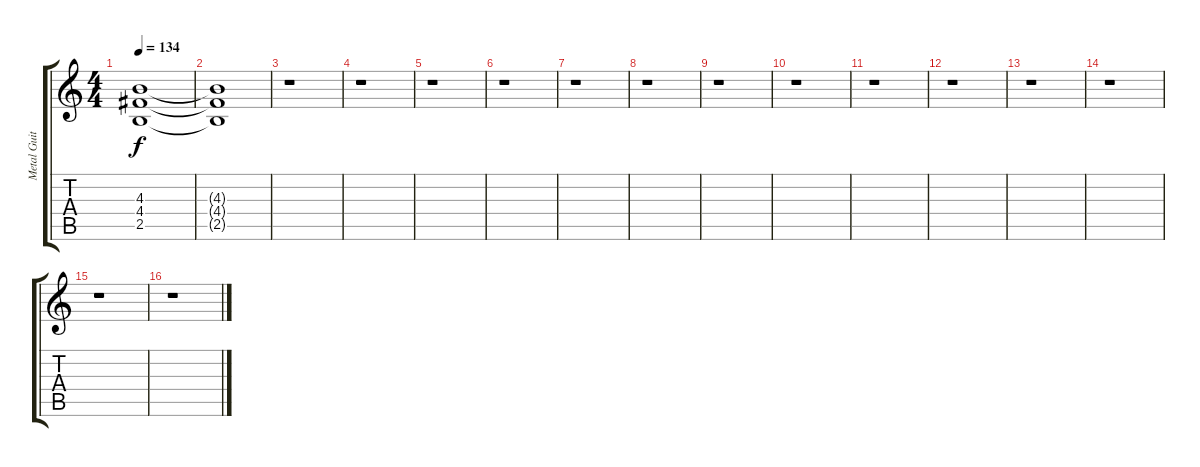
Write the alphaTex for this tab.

\track ("Metal Guitar 1" "Metal Guit") {instrument distortionguitar}
\staff {score tabs}
\tuning (E4 B3 G3 D3 A2 E2) {hide}
\ts (4 4)
\tempo 134
\clef g2
\ks c
(4.3{t} 4.4{t} 2.5{t}).1{dy f} |
(4.3{t} 4.4{t} 2.5{t}).1 |
r.1 |
r.1 |
r.1 |
r.1 |
r.1 |
r.1 |
r.1 |
r.1 |
r.1 |
r.1 |
r.1 |
r.1 |
r.1 |
r.1
